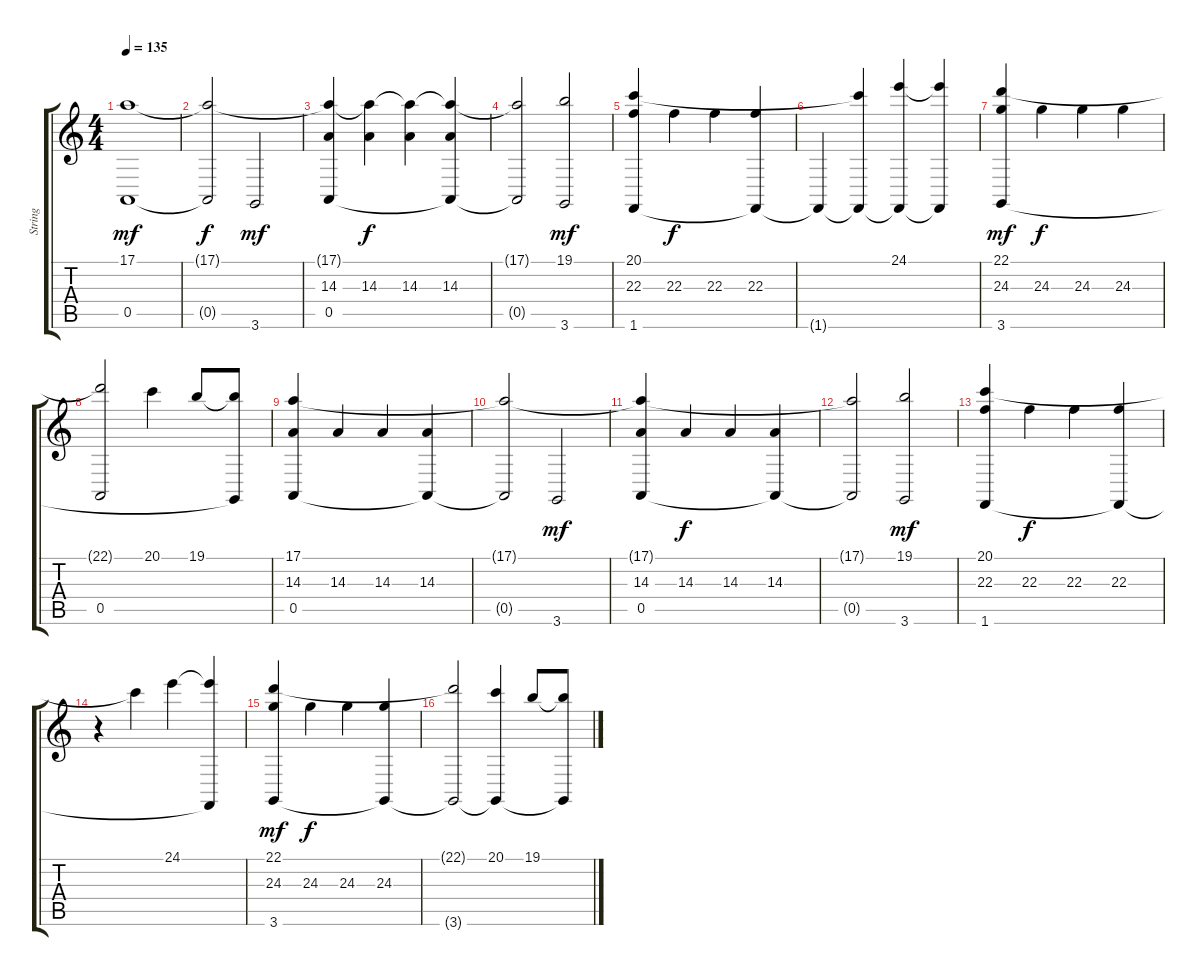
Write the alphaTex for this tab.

\track ("String" "String") {instrument stringensemble1}
\staff {score tabs}
\tuning (E4 B3 G3 D3 A2 E2) {hide}
\ts (4 4)
\tempo 135
\clef g2
\ks c
(17.1 0.5).1{dy mf instrument stringensemble1} |
(17.1{t} 0.5{t}).2{dy f} 3.6.2{dy mf} |
(17.1{t} 14.3 0.5).4 (17.1{t} 14.3).4{dy f} (17.1{t} 14.3).4 (17.1{t} 14.3 0.5{t}).4 |
(17.1{t} 0.5{t}).2 (19.1 3.6).2{dy mf} |
(20.1 22.3 1.6).4 22.3.4{dy f} 22.3.4 (22.3 1.6{t}).4 |
1.6{t}.4 (20.1{t} 1.6{t}).4 (24.1 1.6{t}).4 (24.1{t} 1.6{t}).4 |
(22.1 24.3 3.6).4{dy mf} 24.3.4{dy f} 24.3.4 24.3.4 |
(22.1{t} 0.5).2 20.1.4 19.1.8 (19.1{t} 3.6{t}).8 |
(17.1 14.3 0.5).4 14.3.4 14.3.4 (14.3 0.5{t}).4 |
(17.1{t} 0.5{t}).2 3.6.2{dy mf} |
(17.1{t} 14.3 0.5).4 14.3.4{dy f} 14.3.4 (14.3 0.5{t}).4 |
(17.1{t} 0.5{t}).2 (19.1 3.6).2{dy mf} |
(20.1 22.3 1.6).4 22.3.4{dy f} 22.3.4 (22.3 1.6{t}).4 |
r.4 20.1{t}.4 24.1.4 (24.1{t} 1.6{t}).4 |
(22.1 24.3 3.6).4{dy mf} 24.3.4{dy f} 24.3.4 (24.3 3.6{t}).4 |
(22.1{t} 3.6{t}).2 (20.1 3.6{t}).4 19.1.8 (19.1{t} 3.6{t}).8
